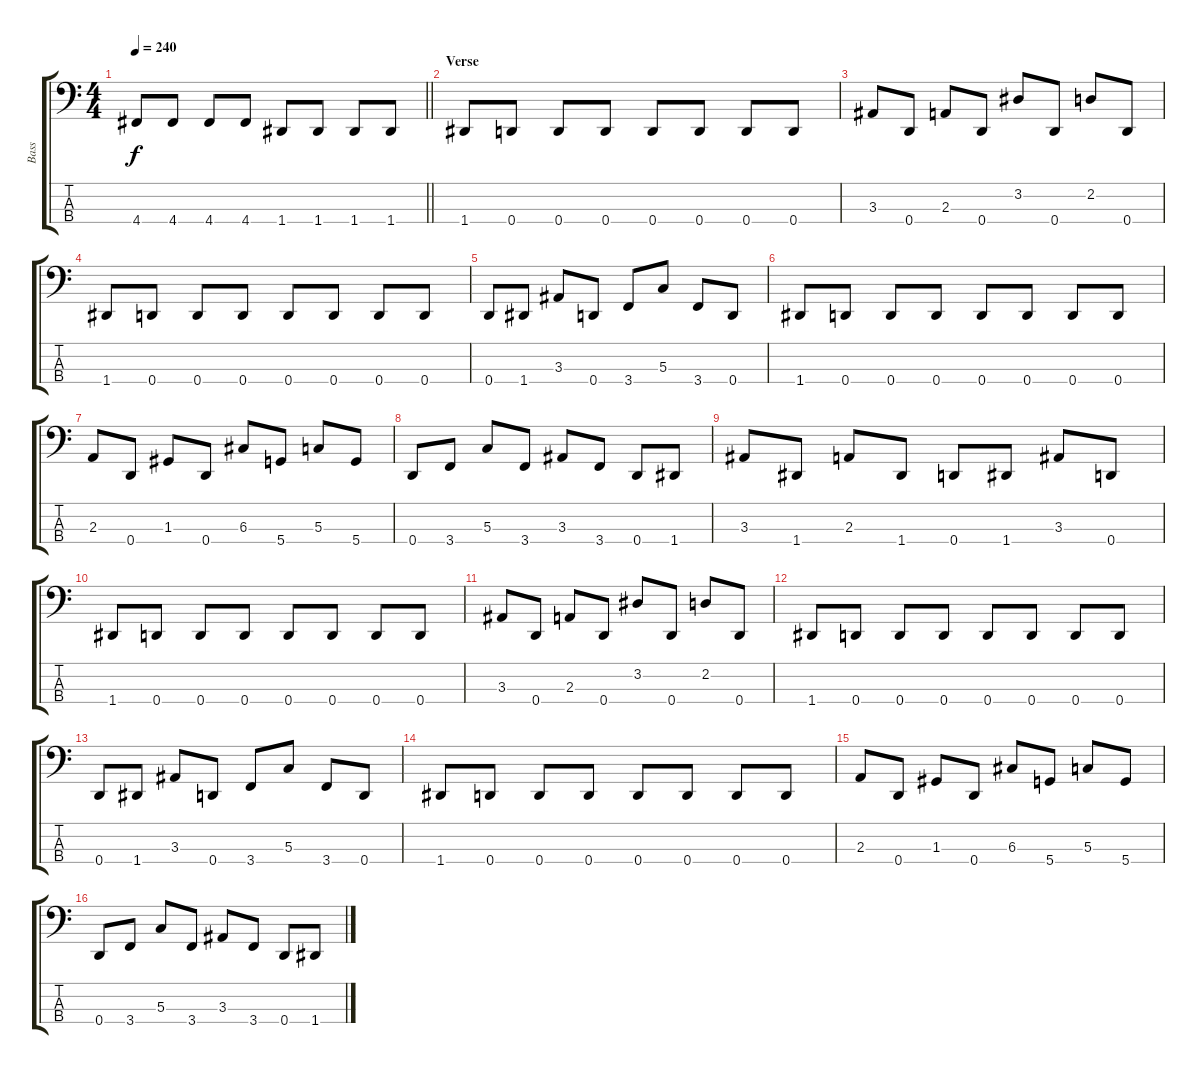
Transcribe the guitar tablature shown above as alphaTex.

\track ("Bass" "Bass") {instrument electricbasspick}
\staff {score tabs}
\tuning (F2 C2 G1 D1) {hide}
\ts (4 4)
\tempo 240
\clef f4
\barLineRight lightlight
\ks c
4.4.8{dy f} 4.4.8 4.4.8 4.4.8 1.4.8 1.4.8 1.4.8 1.4.8 |
\section ("" "Verse")
1.4.8 0.4.8 0.4.8 0.4.8 0.4.8 0.4.8 0.4.8 0.4.8 |
3.3.8 0.4.8 2.3.8 0.4.8 3.2.8 0.4.8 2.2.8 0.4.8 |
1.4.8 0.4.8 0.4.8 0.4.8 0.4.8 0.4.8 0.4.8 0.4.8 |
0.4.8 1.4.8 3.3.8 0.4.8 3.4.8 5.3.8 3.4.8 0.4.8 |
1.4.8 0.4.8 0.4.8 0.4.8 0.4.8 0.4.8 0.4.8 0.4.8 |
2.3.8 0.4.8 1.3.8 0.4.8 6.3.8 5.4.8 5.3.8 5.4.8 |
0.4.8 3.4.8 5.3.8 3.4.8 3.3.8 3.4.8 0.4.8 1.4.8 |
3.3.8 1.4.8 2.3.8 1.4.8 0.4.8 1.4.8 3.3.8 0.4.8 |
1.4.8 0.4.8 0.4.8 0.4.8 0.4.8 0.4.8 0.4.8 0.4.8 |
3.3.8 0.4.8 2.3.8 0.4.8 3.2.8 0.4.8 2.2.8 0.4.8 |
1.4.8 0.4.8 0.4.8 0.4.8 0.4.8 0.4.8 0.4.8 0.4.8 |
0.4.8 1.4.8 3.3.8 0.4.8 3.4.8 5.3.8 3.4.8 0.4.8 |
1.4.8 0.4.8 0.4.8 0.4.8 0.4.8 0.4.8 0.4.8 0.4.8 |
2.3.8 0.4.8 1.3.8 0.4.8 6.3.8 5.4.8 5.3.8 5.4.8 |
0.4.8 3.4.8 5.3.8 3.4.8 3.3.8 3.4.8 0.4.8 1.4.8
